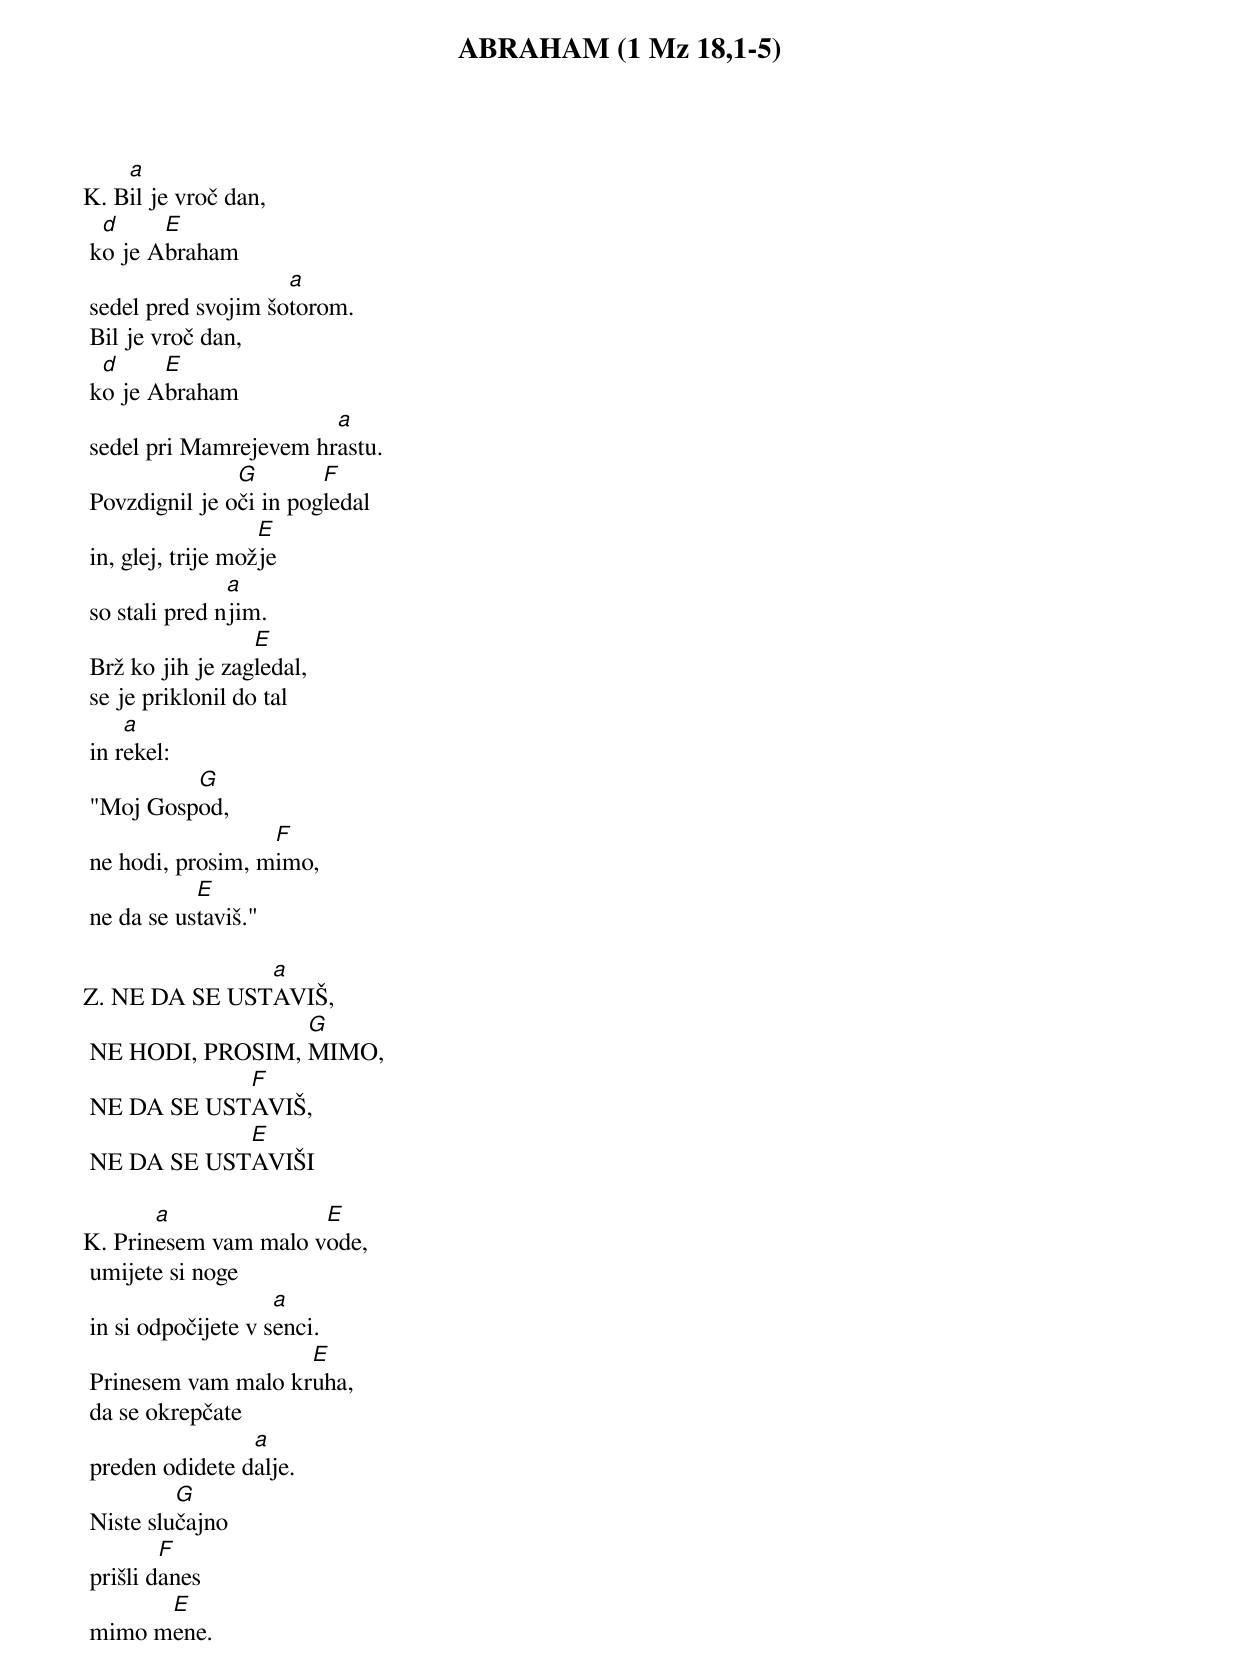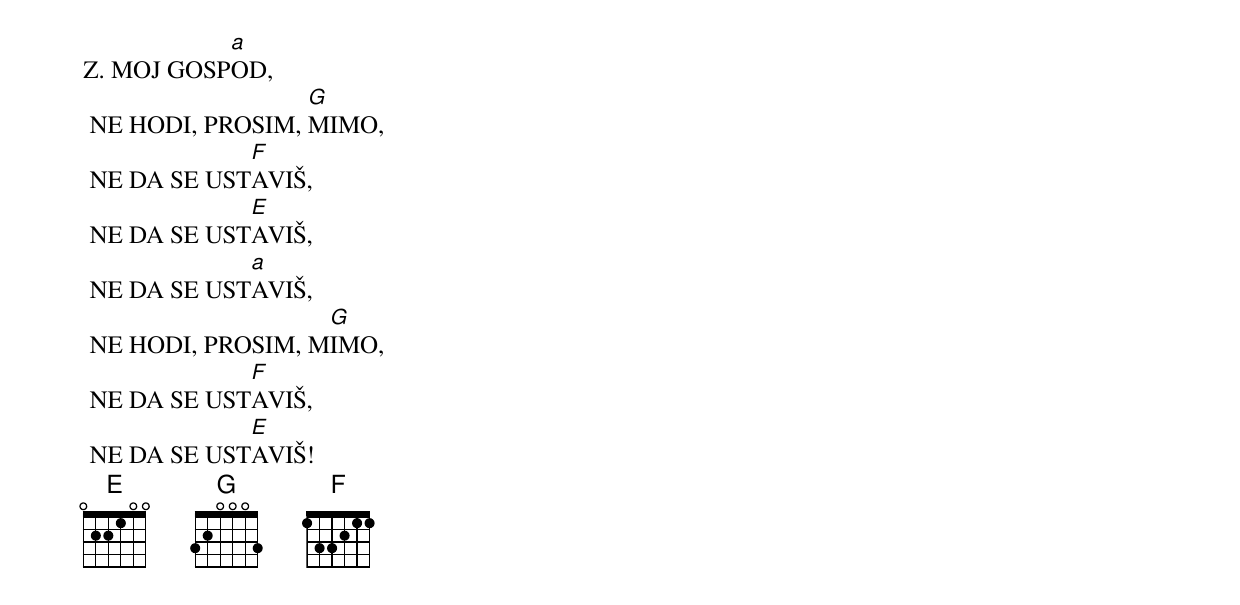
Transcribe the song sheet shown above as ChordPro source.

{title: ABRAHAM (1 Mz 18,1-5)}

K.	B[a]il je vroč dan,
	k[d]o je A[E]braham
	sedel pred svojim šo[a]torom.
	Bil je vroč dan,
	k[d]o je A[E]braham
	sedel pri Mamrejevem hr[a]astu.
	Povzdignil je o[G]či in pog[F]ledal
	in, glej, trije mož[E]je
	so stali pred n[a]jim.
	Brž ko jih je zag[E]ledal,
	se je priklonil do tal
	in r[a]ekel:
	"Moj Gosp[G]od,
	ne hodi, prosim, m[F]imo,
	ne da se us[E]taviš."

Z.	NE DA SE UST[a]AVIŠ,
	NE HODI, PROSIM, [G]MIMO,
	NE DA SE UST[F]AVIŠ,
	NE DA SE UST[E]AVIŠI

K.	Prin[a]esem vam malo v[E]ode,
	umijete si noge
	in si odpočijete v s[a]enci.
	Prinesem vam malo kr[E]uha,
	da se okrepčate
	preden odidete d[a]alje.
	Niste slu[G]čajno
	prišli d[F]anes
	mimo m[E]ene.

Z.	MOJ GOSP[a]OD,
	NE HODI, PROSIM, [G]MIMO,
	NE DA SE UST[F]AVIŠ,
	NE DA SE UST[E]AVIŠ,
	NE DA SE UST[a]AVIŠ,
	NE HODI, PROSIM, M[G]IMO,
	NE DA SE UST[F]AVIŠ,
	NE DA SE UST[E]AVIŠ!
